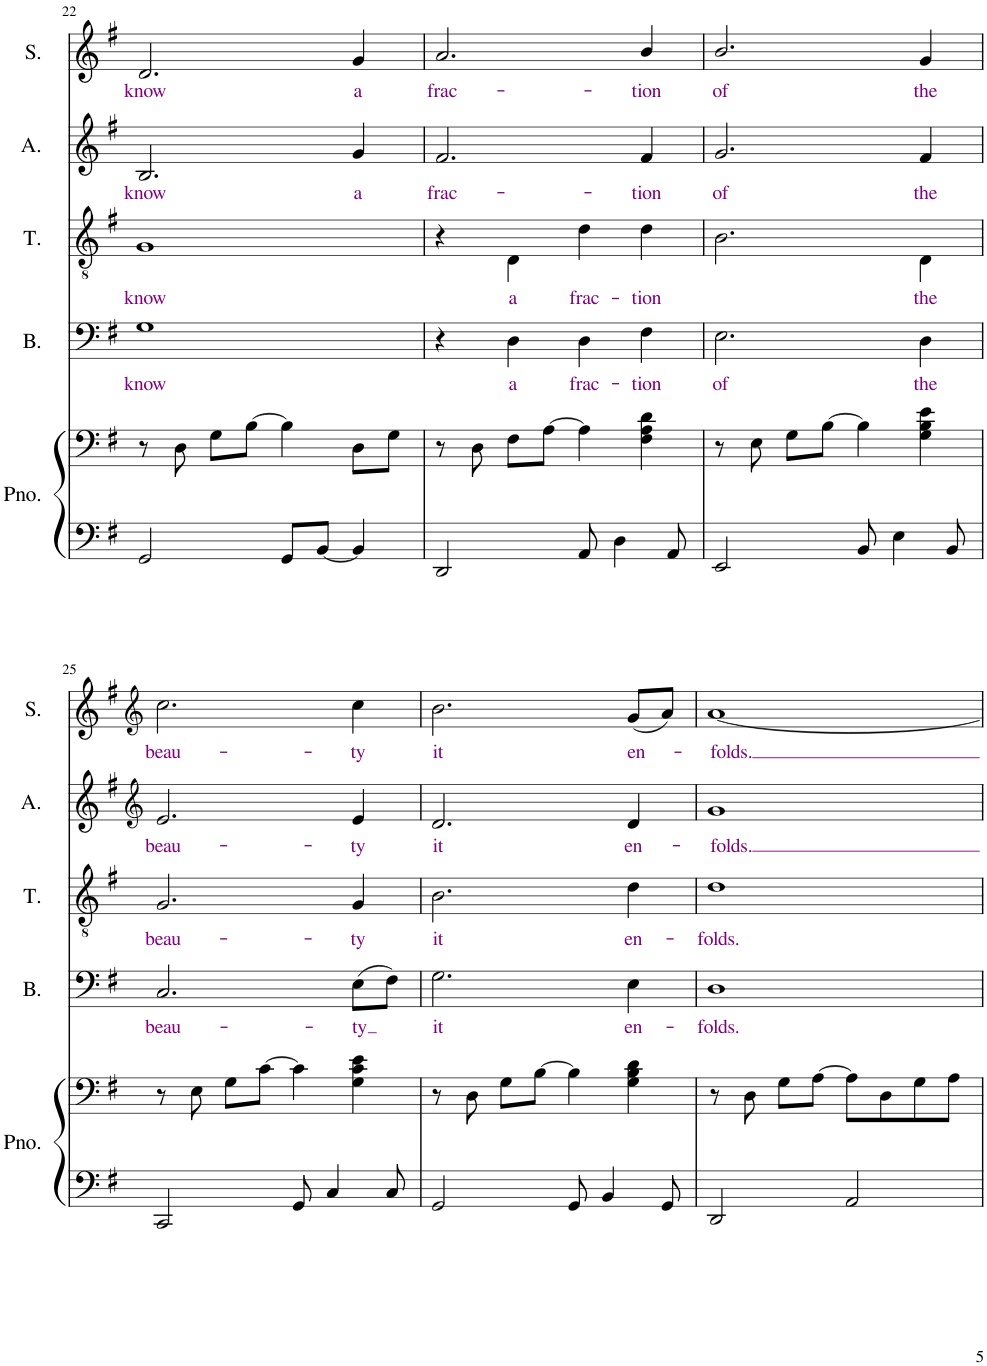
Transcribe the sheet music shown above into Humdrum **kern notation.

**kern	**kern	**kern	**text	**kern	**text	**kern	**text	**kern	**text
*part5	*part5	*part4	*part4	*part3	*part3	*part2	*part2	*part1	*part1
*staff6	*staff5	*staff4	*staff4	*staff3	*staff3	*staff2	*staff2	*staff1	*staff1
*I"Piano	*	*I"Bass	*	*I"Tenor	*	*I"Alto	*	*I"Soprano	*
*I'Pno.	*	*I'B.	*	*I'T.	*	*I'A.	*	*I'S.	*
!!LO:PB:g=z
*clefF4	*clefF4	*clefF4	*	*clefGv2	*	*clefG2	*	*clefG2	*
*k[f#]	*k[f#]	*k[f#]	*	*k[f#]	*	*k[f#]	*	*k[f#]	*
*M2/2	*M2/2	*M2/2	*	*M2/2	*	*M2/2	*	*M2/2	*
=22	=22	=22	=22	=22	=22	=22	=22	=22	=22
!	!	!	!LO:LY:b:color=#800080	!	!LO:LY:b:color=#800080	!	!LO:LY:b:color=#800080	!	!LO:LY:b:color=#800080
2GG/	8r	1G	know	1G	know	2.B/	know	2.d/	know
.	8D\	.	.	.	.	.	.	.	.
.	8G\L	.	.	.	.	.	.	.	.
.	[8B\J	.	.	.	.	.	.	.	.
8GG/L	4B\]	.	.	.	.	.	.	.	.
[8BB/J	.	.	.	.	.	.	.	.	.
!	!	!	!	!	!	!	!LO:LY:b:color=#800080	!	!LO:LY:b:color=#800080
4BB/]	8D\L	.	.	.	.	4g/	a	4g/	a
.	8G\J	.	.	.	.	.	.	.	.
=23	=23	=23	=23	=23	=23	=23	=23	=23	=23
!	!	!	!	!	!	!	!LO:LY:b:color=#800080	!	!LO:LY:b:color=#800080
2DD/	8r	4r	.	4r	.	2.f#/	frac-	2.a/	frac-
.	8D\	.	.	.	.	.	.	.	.
!	!	!	!LO:LY:b:color=#800080	!	!LO:LY:b:color=#800080	!	!	!	!
.	8F#\L	4D\	a	4D\	a	.	.	.	.
.	[8A\J	.	.	.	.	.	.	.	.
!	!	!	!LO:LY:b:color=#800080	!	!LO:LY:b:color=#800080	!	!	!	!
8AA/	4A\]	4D\	frac-	4d\	frac-	.	.	.	.
4D\	.	.	.	.	.	.	.	.	.
!	!	!	!LO:LY:b:color=#800080	!	!LO:LY:b:color=#800080	!	!LO:LY:b:color=#800080	!	!LO:LY:b:color=#800080
.	4F#\ 4A\ 4d\	4F#\	-tion	4d\	-tion	4f#/	-tion	4b/	-tion
8AA/	.	.	.	.	.	.	.	.	.
=24	=24	=24	=24	=24	=24	=24	=24	=24	=24
!	!	!	!LO:LY:b:color=#800080	!	!	!	!LO:LY:b:color=#800080	!	!LO:LY:b:color=#800080
2EE/	8r	2.E\	of	2.B\	.	2.g/	of	2.b/	of
.	8E\	.	.	.	.	.	.	.	.
.	8G\L	.	.	.	.	.	.	.	.
.	[8B\J	.	.	.	.	.	.	.	.
8BB/	4B\]	.	.	.	.	.	.	.	.
4E\	.	.	.	.	.	.	.	.	.
!	!	!	!LO:LY:b:color=#800080	!	!LO:LY:b:color=#800080	!	!LO:LY:b:color=#800080	!	!LO:LY:b:color=#800080
.	4G\ 4B\ 4e\	4D\	the	4D\	the	4f#/	the	4g/	the
8BB/	.	.	.	.	.	.	.	.	.
!!LO:LB:g=z
=25	=25	=25	=25	=25	=25	=25	=25	=25	=25
*	*	*	*	*	*	*clefG2	*	*clefG2	*
*	*	*	*	*	*	*k[f#]	*	*k[f#]	*
!	!	!	!LO:LY:b:color=#800080	!	!LO:LY:b:color=#800080	!	!LO:LY:b:color=#800080	!	!LO:LY:b:color=#800080
2CC/	8r	2.C/	beau-	2.G/	beau-	2.e/	beau-	2.cc\	beau-
.	8E\	.	.	.	.	.	.	.	.
.	8G\L	.	.	.	.	.	.	.	.
.	[8c\J	.	.	.	.	.	.	.	.
8GG/	4c\]	.	.	.	.	.	.	.	.
4C/	.	.	.	.	.	.	.	.	.
!	!	!	!LO:LY:b:color=#800080	!	!LO:LY:b:color=#800080	!	!LO:LY:b:color=#800080	!	!LO:LY:b:color=#800080
.	4G\ 4c\ 4e\	(8E\L	-ty	4G/	-ty	4e/	-ty	4cc\	-ty
8C/	.	8F#\J)	.	.	.	.	.	.	.
=26	=26	=26	=26	=26	=26	=26	=26	=26	=26
!	!	!	!LO:LY:b:color=#800080	!	!LO:LY:b:color=#800080	!	!LO:LY:b:color=#800080	!	!LO:LY:b:color=#800080
2GG/	8r	2.G\	it	2.B\	it	2.d/	it	2.b\	it
.	8D\	.	.	.	.	.	.	.	.
.	8G\L	.	.	.	.	.	.	.	.
.	[8B\J	.	.	.	.	.	.	.	.
8GG/	4B\]	.	.	.	.	.	.	.	.
4BB/	.	.	.	.	.	.	.	.	.
!	!	!	!LO:LY:b:color=#800080	!	!LO:LY:b:color=#800080	!	!LO:LY:b:color=#800080	!	!LO:LY:b:color=#800080
.	4G\ 4B\ 4d\	4E\	en-	4d\	en-	4d/	en-	(8g/L	en-
8GG/	.	.	.	.	.	.	.	8a/J)	.
=27	=27	=27	=27	=27	=27	=27	=27	=27	=27
!	!	!	!LO:LY:b:color=#800080	!	!LO:LY:b:color=#800080	!	!LO:LY:b:color=#800080	!	!LO:LY:b:color=#800080
2DD/	8r	1D	-folds.	1d	-folds.	1g	-folds.	[1a	-folds.
.	8D\	.	.	.	.	.	.	.	.
.	8G\L	.	.	.	.	.	.	.	.
.	[8A\J	.	.	.	.	.	.	.	.
2AA/	8A\L]	.	.	.	.	.	.	.	.
.	8D\	.	.	.	.	.	.	.	.
.	8G\	.	.	.	.	.	.	.	.
.	8A\J	.	.	.	.	.	.	.	.
=	=	=	=	=	=	=	=	=	=
*-	*-	*-	*-	*-	*-	*-	*-	*-	*-
